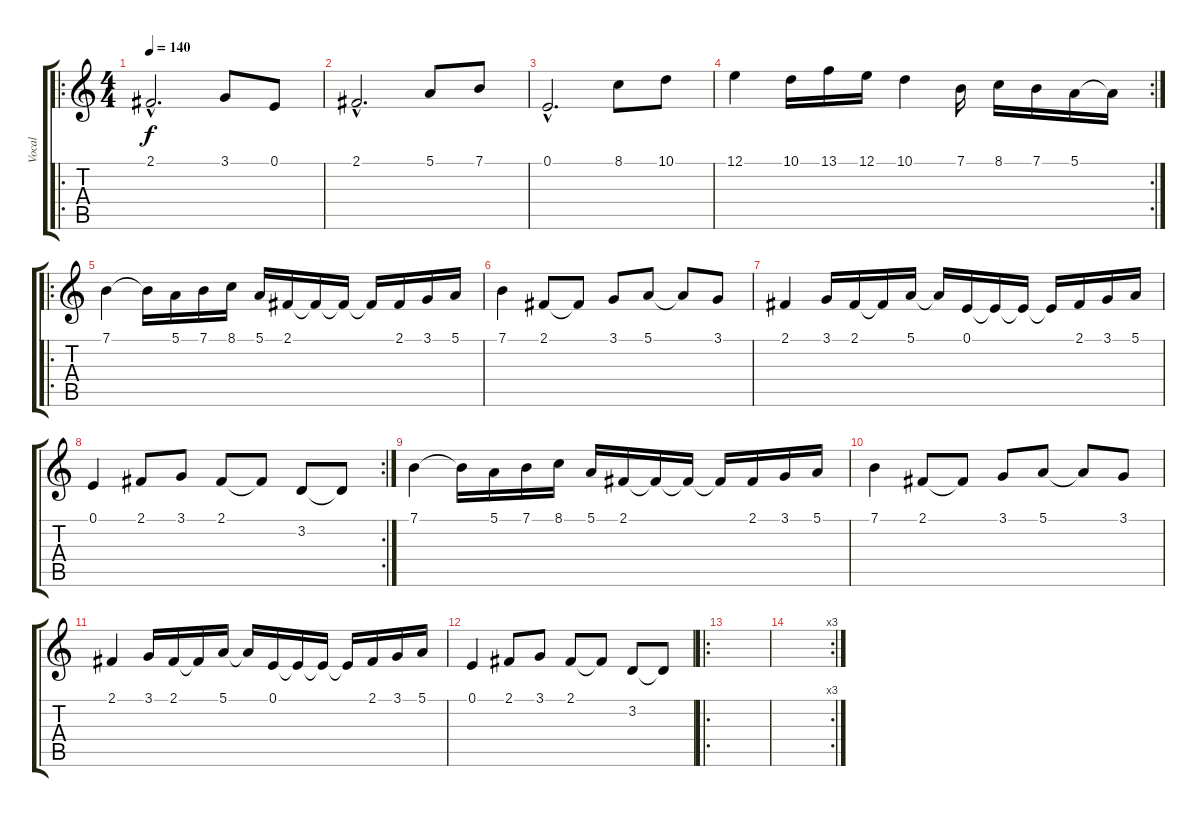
\track ("Vocal" "Vocal") {instrument lead2sawtooth}
\staff {score tabs}
\tuning (E4 B3 G3 D3 A2 E2) {hide}
\ro
\ts (4 4)
\tempo 140
\clef g2
\ks c
2.1{hac}.2{d dy f} 3.1.8 0.1.8 |
2.1{hac}.2{d} 5.1.8 7.1.8 |
0.1{hac}.2{d} 8.1.8 10.1.8 |
\rc 2
12.1.4 10.1.16 13.1.16 12.1.16 10.1.4 7.1.16 8.1.16 7.1.16 5.1.16 5.1{t}.16 |
\ro
7.1.4 7.1{t}.16 5.1.16 7.1.16 8.1.16 5.1.16 2.1.16 2.1{t}.16 2.1{t}.16 2.1{t}.16 2.1.16 3.1.16 5.1.16 |
7.1.4 2.1.8 2.1{t}.8 3.1.8 5.1.8 5.1{t}.8 3.1.8 |
2.1.4 3.1.16 2.1.16 2.1{t}.16 5.1.16 5.1{t}.16 0.1.16 0.1{t}.16 0.1{t}.16 0.1{t}.16 2.1.16 3.1.16 5.1.16 |
\rc 2
0.1.4 2.1.8 3.1.8 2.1.8 2.1{t}.8 3.2.8 3.2{t}.8 |
7.1.4{instrument pad4choir} 7.1{t}.16 5.1.16 7.1.16 8.1.16 5.1.16 2.1.16 2.1{t}.16 2.1{t}.16 2.1{t}.16 2.1.16 3.1.16 5.1.16 |
7.1.4 2.1.8 2.1{t}.8 3.1.8 5.1.8 5.1{t}.8 3.1.8 |
2.1.4 3.1.16 2.1.16 2.1{t}.16 5.1.16 5.1{t}.16 0.1.16 0.1{t}.16 0.1{t}.16 0.1{t}.16 2.1.16 3.1.16 5.1.16 |
0.1.4 2.1.8 3.1.8 2.1.8 2.1{t}.8 3.2.8 3.2{t}.8 |
\ro
|
\rc 3
